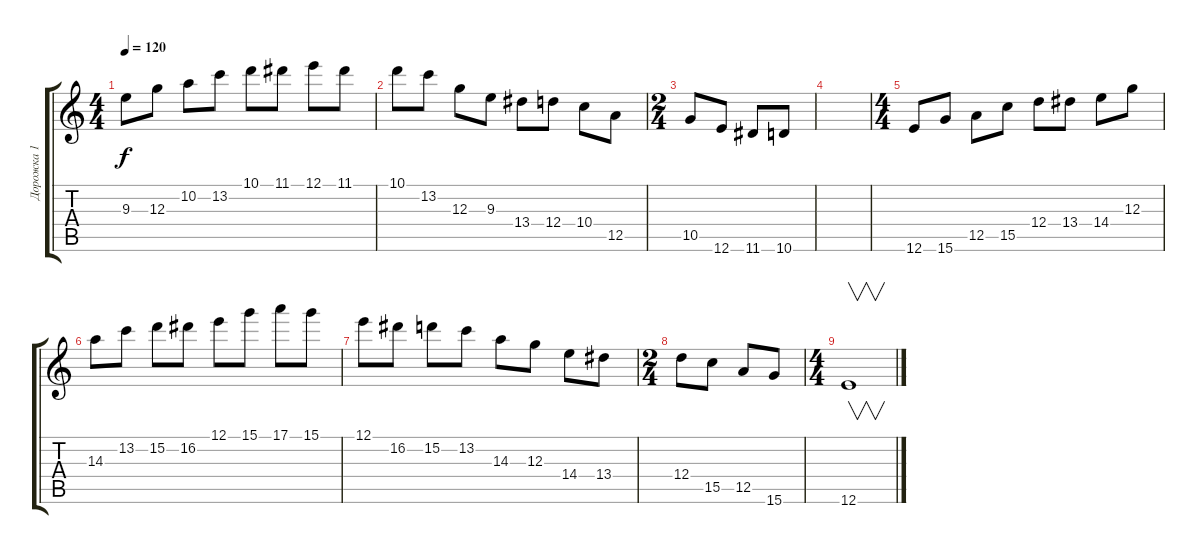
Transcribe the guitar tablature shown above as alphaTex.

\track ("Дорожка 1" "Дорожка 1") {instrument acousticguitarsteel}
\staff {score tabs}
\tuning (E4 B3 G3 D3 A2 E2) {hide}
\ts (4 4)
\tempo 120
\clef g2
\ks c
9.3.8{dy f} 12.3.8 10.2.8 13.2.8 10.1.8 11.1.8 12.1.8 11.1.8 |
10.1.8 13.2.8 12.3.8 9.3.8 13.4.8 12.4.8 10.4.8 12.5.8 |
\ts (2 4)
10.5.8 12.6.8 11.6.8 10.6.8 |
|
\ts (4 4)
12.6.8 15.6.8 12.5.8 15.5.8 12.4.8 13.4.8 14.4.8 12.3.8 |
14.3.8 13.2.8 15.2.8 16.2.8 12.1.8 15.1.8 17.1.8 15.1.8 |
12.1.8 16.2.8 15.2.8 13.2.8 14.3.8 12.3.8 14.4.8 13.4.8 |
\ts (2 4)
12.4.8 15.5.8 12.5.8 15.6.8 |
\ts (4 4)
12.6.1{v}
